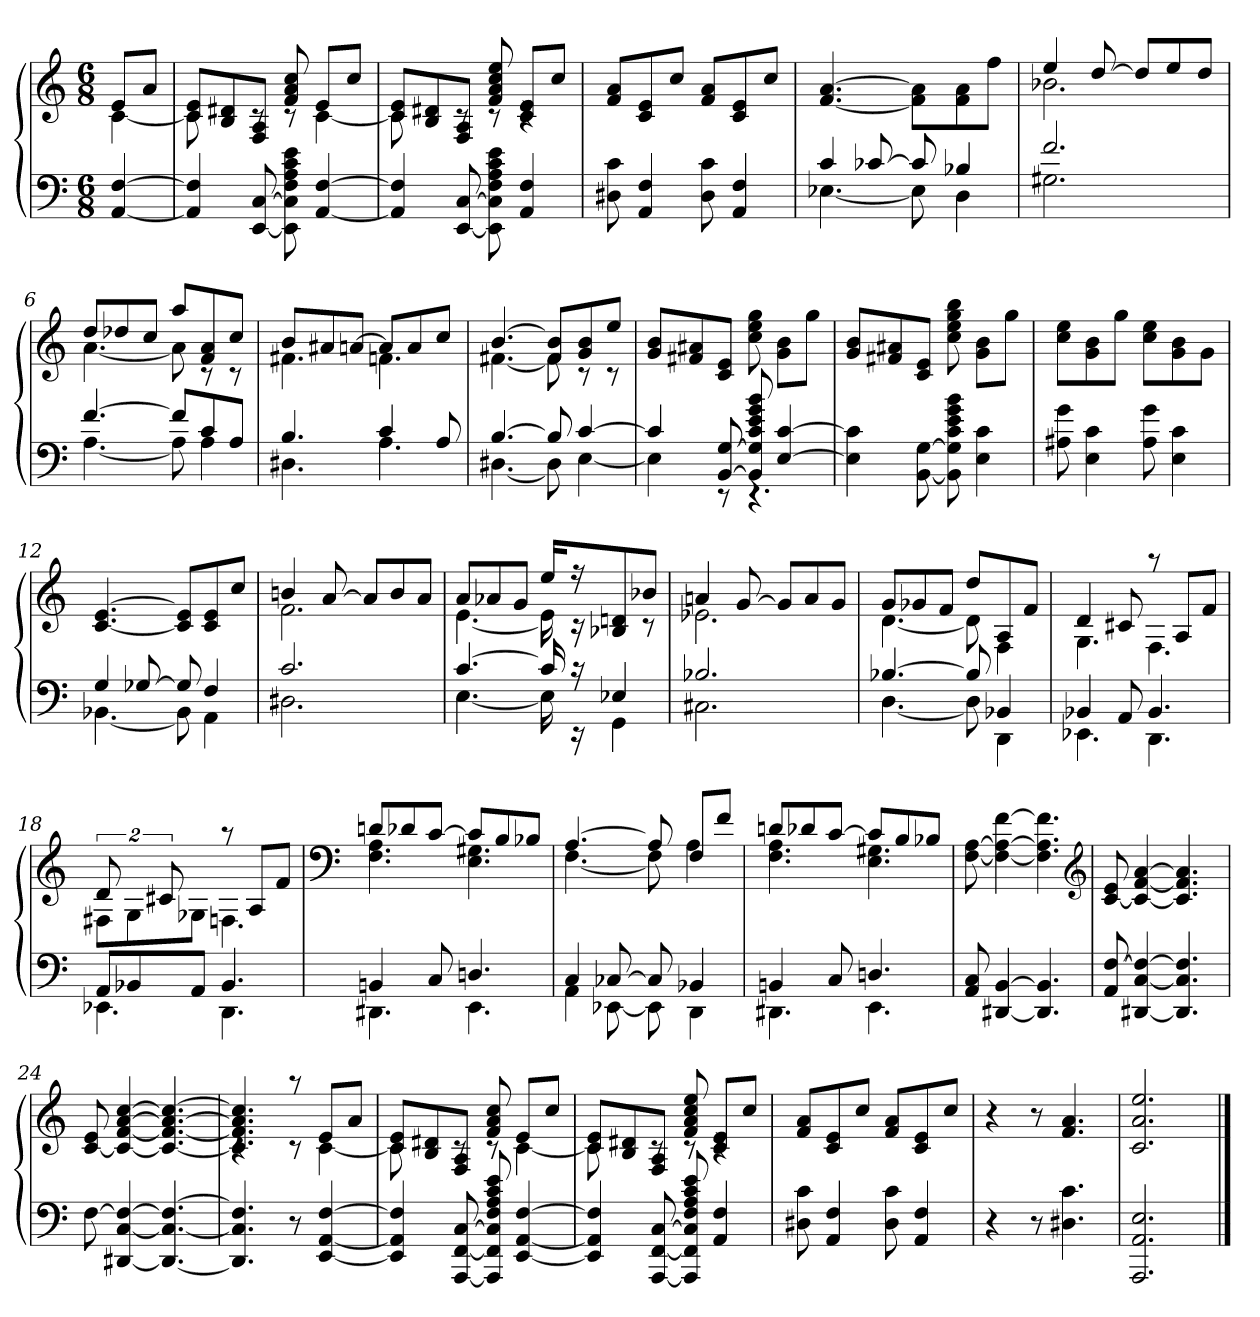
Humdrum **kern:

**kern	**kern
*part1	*part1
*staff2	*staff1
*clefF4	*clefG2
*k[]	*k[]
*a:	*a:
*M6/8	*M6/8
=	=
*	*^
[4AA [4F	8eL	[4c
.	8aJ	.
=1	=1	=1
4AA] 4F]	8c 8eL	8c]
.	8B 8d#X	8rc
[8EE [8C	8F 8AJ	8rc
8EE] 8C] 8F 8A 8c 8e	8f 8a 8cc	8rc
[4AA [4F	8eL	[4c
.	8ccJ	.
=2	=2	=2
4AA] 4F]	8c 8eL	8c]
.	8B 8d#X	8rc
[8EE [8C	8F 8AJ	8rc
8EE] 8C] 8F 8A 8c 8e	8f 8a 8cc 8ee	8rc
4AA 4F	8c 8eL	4rc
.	8ccJ	.
*	*v	*v
=3	=3
8D#X 8c	8f 8aL
4AA 4F	8c 8e
.	8ccJ
8D# 8c	8f 8aL
4AA 4F	8c 8e
.	8ccJ
=4	=4
*^	*
4c	[4.E-X	[4.f [4.a
[8c-X	.	.
8c-]	8E-]	8f] 8a]L
4B-X	4D	8f 8a
.	.	8ffJ
=5	=5	=5
*	*	*^
2.f	2.G#X	4ee	2.b-X
.	.	[8dd	.
.	.	8ddL]	.
.	.	8ee	.
.	.	8ddJ	.
=6	=6	=6	=6
[4.f	[4.A	8ddL	[4.a
.	.	8dd-X	.
.	.	8ccJ	.
8fL]	8A]	8aaL	8a]
8c	4A	8f 8a	8rc
8AJ	.	8ccJ	8rc
=7	=7	=7	=7
4.B	4.D#X	8bL	4.f#X
.	.	8a#X	.
.	.	[8anJ	.
4c	4.A	8aL]	4.fn
.	.	8a	.
8A	.	8ccJ	.
=8	=8	=8	=8
[4.B	[4.D#X	[4.b	[4.f#X
8B]	8D#]	8f# 8b]L	8f#]
[4c	[4E	8g 8b	8rc
.	.	8eeJ	8rc
*	*	*v	*v
=9	=9	=9
4c]	4E]	8g 8bL
.	.	8f#X 8a#X
[8BB [8G	8rEE	8c 8eJ
8BB] 8G] 8c 8e 8g 8b	4.rEE	8cc 8ee 8gg
[4E [4c	.	8g 8bL
.	.	8ggJ
*v	*v	*
=10	=10
4E] 4c]	8g 8bL
.	8f#X 8a#X
[8BB [8G	8c 8eJ
8BB] 8G] 8c 8e 8g 8b	8cc 8ee 8gg 8bb
4E 4c	8g 8bL
.	8ggJ
=11	=11
8A#X 8g	8cc 8eeL
4E 4c	8g 8b
.	8ggJ
8A# 8g	8cc 8eeL
4E 4c	8g 8b
.	8gJ
=12	=12
*^	*
4G	[4.BB-X	[4.c [4.e
[8G-X	.	.
8G-]	8BB-]	8c] 8e]L
4F	4AA	8c 8e
.	.	8ccJ
=13	=13	=13
*	*	*^
2.c	2.D#X	4bn	2.f
.	.	[8a	.
.	.	8aL]	.
.	.	8b	.
.	.	8aJ	.
=14	=14	=14	=14
[4.c	[4.E	8aL	[4.e
.	.	8a-X	.
.	.	8gJ	.
16c]	16E]	16eeKL	16e]
16rc	16rEE	16r	16rc
4E-X	4GG	8B-X 8dn	8rc
.	.	8b-XJ	8rc
=15	=15	=15	=15
2.B-X	2.C#X	4an	2.e-X
.	.	[8g	.
.	.	8gL]	.
.	.	8a	.
.	.	8gJ	.
=16	=16	=16	=16
[4.B-X	[4.D	8gL	[4.d
.	.	8g-X	.
.	.	8fJ	.
8B-]	8D]	8ddL	8d]
4BB-X	4DD	8A	4F
.	.	8fJ	.
=17	=17	=17	=17
4BB-X	4.EE-X	4d	4.G
8AA	.	8c#X	.
4.BB-	4.DD	8raa	4.F
.	.	8AL	.
.	.	8fJ	.
=18	=18	=18	=18
8AAL	4.EE-X	16%3d	8F#XL
8BB-X	.	.	8G
.	.	16%3c#X	.
8AAJ	.	.	8G-XJ
4.BB-	4.DD	8raa	4.Fn
.	.	8AL	.
.	.	8fJ	.
=19	=19	=19	=19
*	*	*clefF4	*
4BBn	4.DD#X	8dnL	4.F 4.A
.	.	8d-X	.
8C	.	[8cJ	.
4.Dn	4.EE	8cL]	4.E 4.G#X
.	.	8B	.
.	.	8B-XJ	.
=20	=20	=20	=20
4C	4AA	[4.A	[4.F
[8C-X	[8EE-X	.	.
8C-]	8EE-]	8A]	8F]
4BB-X	4DD	8FL	4A
.	.	8fJ	.
=21	=21	=21	=21
4BBn	4.DD#X	8dnL	4.F 4.A
.	.	8d-X	.
8C	.	[8cJ	.
4.Dn	4.EE	8cL]	4.E 4.G#X
.	.	8B	.
.	.	8B-XJ	.
*v	*v	*	*
*	*v	*v
=22	=22
8AA 8C	[8F [8A
[4DD#X [4BB	4F_ 4A_ [4f
4.DD#] 4.BB]	4.F] 4.A] 4.f]
*	*clefG2
=23	=23
8AA [8F	[8c 8e
[4DD#X [4C 4F_	4c_ [4f [4a
4.DD#] 4.C] 4.F]	4.c] 4.f] 4.a]
=24	=24
[8F	[8c 8e
[4DD#X [4C 4F_	4c_ [4f [4a [4cc
4.DD#_ 4.C_ 4.F_	4.c_ 4.f_ 4.a_ 4.cc_
=25	=25
*	*^
4.DD#] 4.C] 4.F]	4.c] 4.f] 4.a] 4.cc]	4.rc
8r	8raa	8rc
[4EE [4AA [4F	8eL	[4c
.	8aJ	.
=26	=26	=26
4EE] 4AA] 4F]	8c 8eL	8c]
.	8B 8d#X	8rc
[8AAA [8FF [8C	8F 8AJ	8rc
8AAA] 8FF] 8C] 8F 8A 8c 8e	8f 8a 8cc	8rc
[4EE [4AA [4F	8eL	[4c
.	8ccJ	.
=27	=27	=27
4EE] 4AA] 4F]	8c 8eL	8c]
.	8B 8d#X	8rc
[8AAA [8FF [8C	8F 8AJ	8rc
8AAA] 8FF] 8C] 8F 8A 8c 8e	8f 8a 8cc 8ee	8rc
4AA 4F	8c 8eL	4rc
.	8ccJ	.
*	*v	*v
=28	=28
8D#X 8c	8f 8aL
4AA 4F	8c 8e
.	8ccJ
8D# 8c	8f 8aL
4AA 4F	8c 8e
.	8ccJ
=29	=29
4r	4r
8r	8r
4.D#X 4.c	4.f 4.a
=30	=30
2.AAA 2.AA 2.E	2.c 2.a 2.ee
==	==
*-	*-
